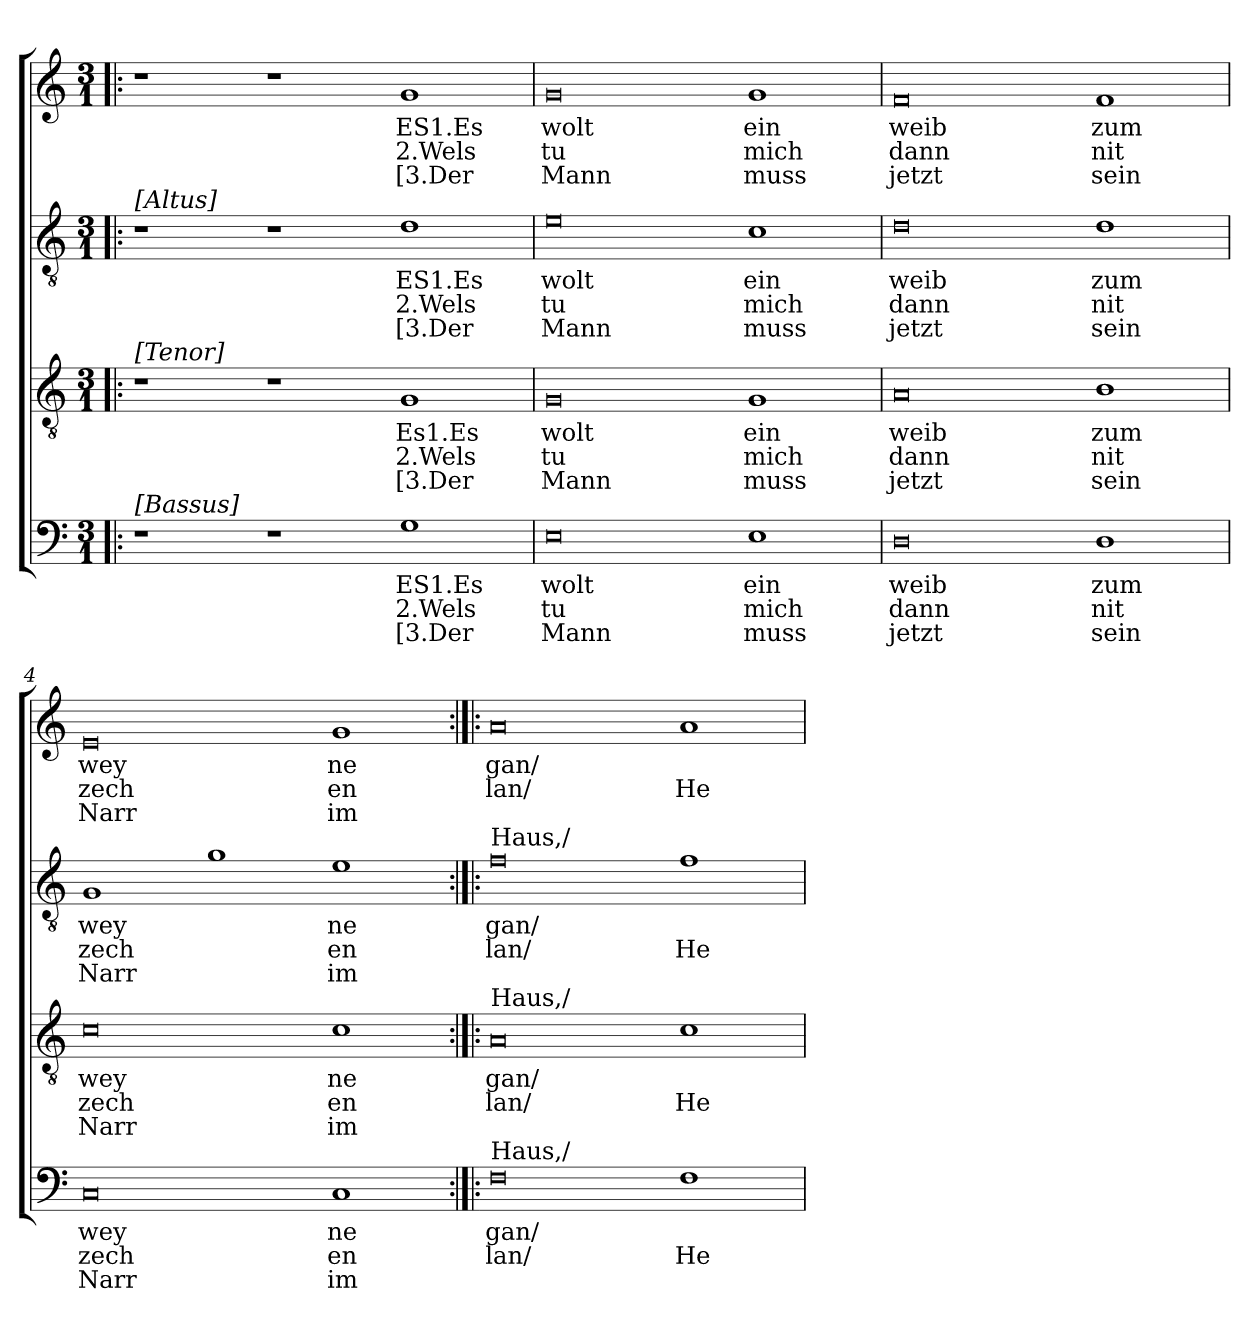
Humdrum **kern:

**kern	**text	**text	**text	**kern	**text	**text	**text	**kern	**text	**text	**text	**kern	**text	**text	**text
*part4	*part4	*part4	*part4	*part3	*part3	*part3	*part3	*part2	*part2	*part2	*part2	*part1	*part1	*part1	*part1
*staff4	*staff4	*staff4	*staff4	*staff3	*staff3	*staff3	*staff3	*staff2	*staff2	*staff2	*staff2	*staff1	*staff1	*staff1	*staff1
*clefF4	*	*	*	*clefGv2	*	*	*	*clefGv2	*	*	*	*clefG2	*	*	*
*k[]	*	*	*	*k[]	*	*	*	*k[]	*	*	*	*k[]	*	*	*
*C:	*	*	*	*C:	*	*	*	*C:	*	*	*	*C:	*	*	*
*M3/1	*	*	*	*M3/1	*	*	*	*M3/1	*	*	*	*M3/1	*	*	*
=1!|:	=1!|:	=1!|:	=1!|:	=1!|:	=1!|:	=1!|:	=1!|:	=1!|:	=1!|:	=1!|:	=1!|:	=1!|:	=1!|:	=1!|:	=1!|:
!	!	!	!	!	!	!	!	!LO:TX:a:t=[Altus]	!	!	!	!	!	!	!
!	!	!	!	!LO:TX:a:t=[Tenor]	!	!	!	!	!	!	!	!	!	!	!
!LO:TX:a:t=[Bassus]	!	!	!	!	!	!	!	!	!	!	!	!	!	!	!
1r	.	.	.	1r	.	.	.	1r	.	.	.	1r	.	.	.
1r	.	.	.	1r	.	.	.	1r	.	.	.	1r	.	.	.
!	!LO:LY:b:rj	!LO:LY:b:rj	!LO:LY:b:rj	!	!LO:LY:b:rj	!LO:LY:b:rj	!LO:LY:b:rj	!	!LO:LY:b:rj	!LO:LY:b:rj	!LO:LY:b:rj	!	!LO:LY:b:rj	!LO:LY:b:rj	!LO:LY:b:rj
1G	ES1.Es	2.Wels	[3.Der	1G	Es1.Es	2.Wels	[3.Der	1d	ES1.Es	2.Wels	[3.Der	1g	ES1.Es	2.Wels	[3.Der
=2	=2	=2	=2	=2	=2	=2	=2	=2	=2	=2	=2	=2	=2	=2	=2
!	!LO:LY:b	!LO:LY:b	!LO:LY:b	!	!LO:LY:b	!LO:LY:b	!LO:LY:b	!	!LO:LY:b	!LO:LY:b	!LO:LY:b	!	!LO:LY:b	!LO:LY:b	!LO:LY:b
0E	wolt	tu	Mann	0G	wolt	tu	Mann	0e	wolt	tu	Mann	0g	wolt	tu	Mann
!	!LO:LY:b	!LO:LY:b	!LO:LY:b	!	!LO:LY:b	!LO:LY:b	!LO:LY:b	!	!LO:LY:b	!LO:LY:b	!LO:LY:b	!	!LO:LY:b	!LO:LY:b	!LO:LY:b
1E	ein	mich	muss	1G	ein	mich	muss	1c	ein	mich	muss	1g	ein	mich	muss
=3	=3	=3	=3	=3	=3	=3	=3	=3	=3	=3	=3	=3	=3	=3	=3
!	!LO:LY:b	!LO:LY:b	!LO:LY:b	!	!LO:LY:b	!LO:LY:b	!LO:LY:b	!	!LO:LY:b	!LO:LY:b	!LO:LY:b	!	!LO:LY:b	!LO:LY:b	!LO:LY:b
0D	weib	dann	jetzt	0A	weib	dann	jetzt	0d	weib	dann	jetzt	0f	weib	dann	jetzt
!	!LO:LY:b	!LO:LY:b	!LO:LY:b	!	!LO:LY:b	!LO:LY:b	!LO:LY:b	!	!LO:LY:b	!LO:LY:b	!LO:LY:b	!	!LO:LY:b	!LO:LY:b	!LO:LY:b
1D	zum	nit	sein	1B	zum	nit	sein	1d	zum	nit	sein	1f	zum	nit	sein
=4	=4	=4	=4	=4	=4	=4	=4	=4	=4	=4	=4	=4	=4	=4	=4
!	!LO:LY:b	!LO:LY:b	!LO:LY:b	!	!LO:LY:b	!LO:LY:b	!LO:LY:b	!	!LO:LY:b	!LO:LY:b	!LO:LY:b	!	!LO:LY:b	!LO:LY:b	!LO:LY:b
0C	wey	zech	Narr	0c	wey	zech	Narr	1G	wey	zech	Narr	0e	wey	zech	Narr
.	.	.	.	.	.	.	.	1g	.	.	.	.	.	.	.
!	!LO:LY:b	!LO:LY:b	!LO:LY:b	!	!LO:LY:b	!LO:LY:b	!LO:LY:b	!	!LO:LY:b	!LO:LY:b	!LO:LY:b	!	!LO:LY:b	!LO:LY:b	!LO:LY:b
1C	ne	en	im	1c	ne	en	im	1e	ne	en	im	1g	ne	en	im
!!LO:LB:g=z
=5:|!|:	=5:|!|:	=5:|!|:	=5:|!|:	=5:|!|:	=5:|!|:	=5:|!|:	=5:|!|:	=5:|!|:	=5:|!|:	=5:|!|:	=5:|!|:	=5:|!|:	=5:|!|:	=5:|!|:	=5:|!|:
!	!	!	!	!	!	!	!	!LO:TX:a:t=Haus,/	!	!	!	!	!	!	!
!	!	!	!	!LO:TX:a:t=Haus,/	!	!	!	!	!	!	!	!	!	!	!
!LO:TX:a:t=Haus,/	!	!	!	!	!	!	!	!	!	!	!	!	!	!	!
!	!LO:LY:b	!LO:LY:b	!	!	!LO:LY:b	!LO:LY:b	!	!	!LO:LY:b	!LO:LY:b	!	!	!LO:LY:b	!LO:LY:b	!
0F	gan/	lan/	.	0A	gan/	lan/	.	0f	gan/	lan/	.	0a	gan/	lan/	.
!	!	!LO:LY:b	!	!	!	!LO:LY:b	!	!	!	!LO:LY:b	!	!	!	!LO:LY:b	!
1F	.	He	.	1c	.	He	.	1f	.	He	.	1a	.	He	.
=	=	=	=	=	=	=	=	=	=	=	=	=	=	=	=
*-	*-	*-	*-	*-	*-	*-	*-	*-	*-	*-	*-	*-	*-	*-	*-
